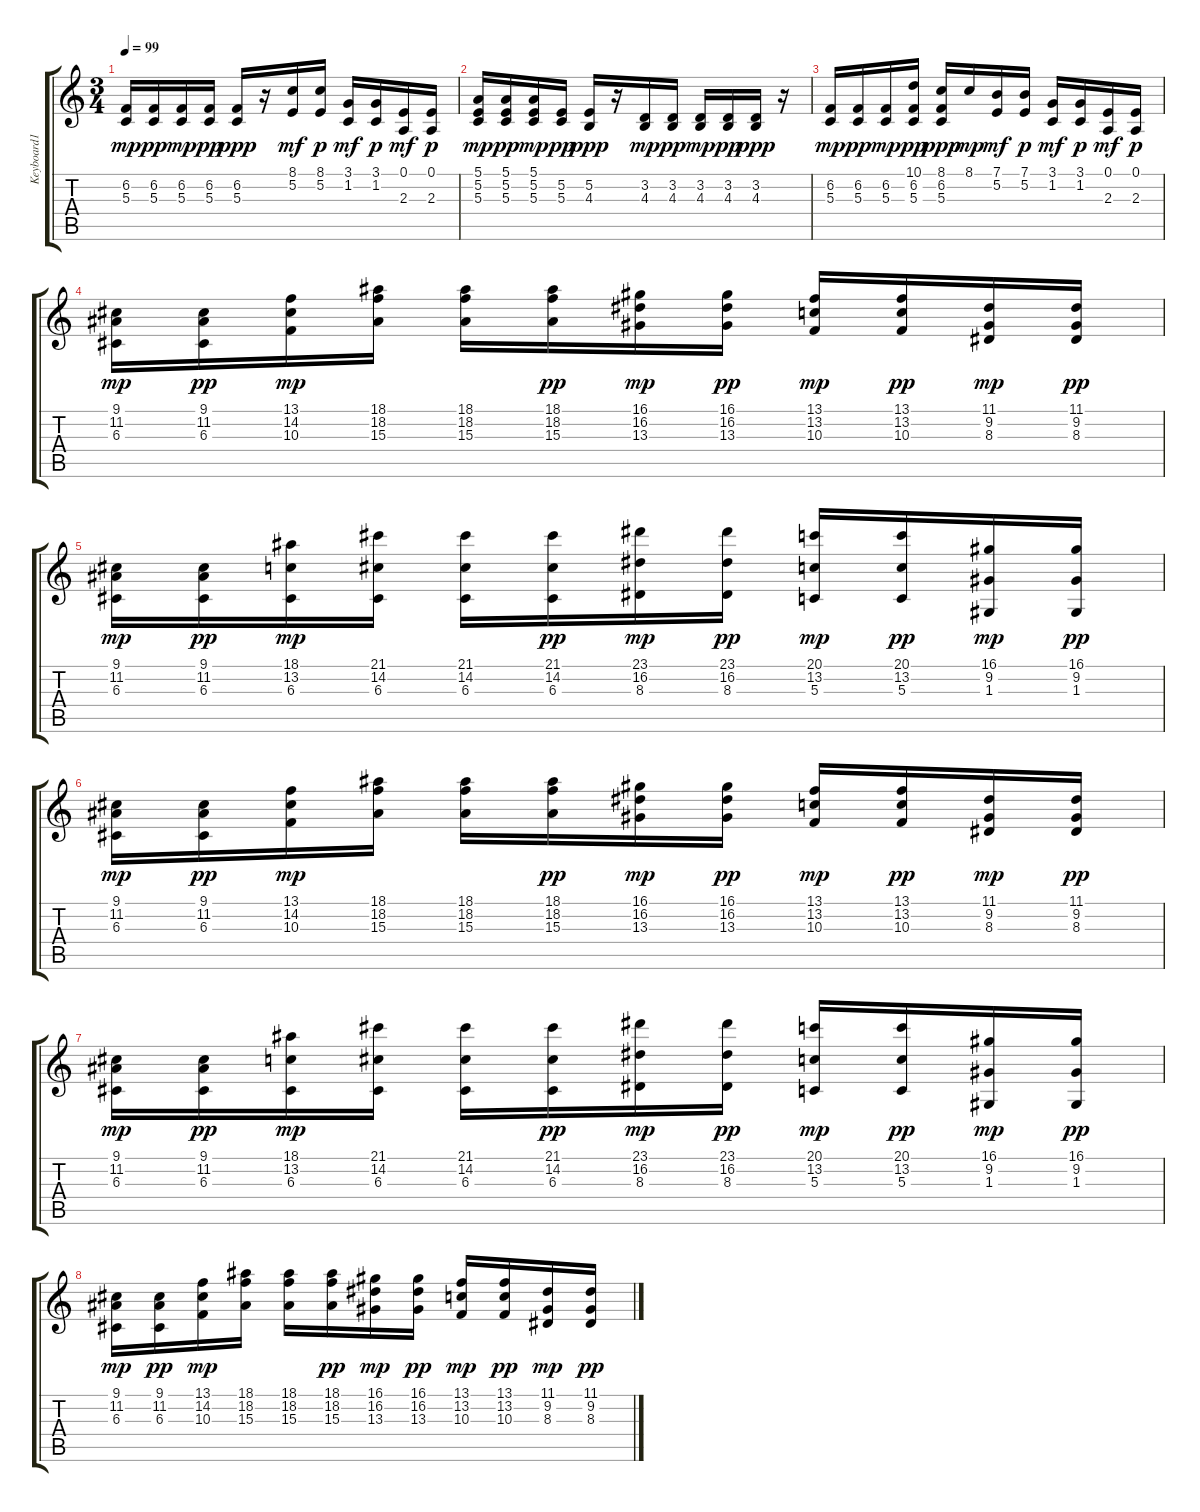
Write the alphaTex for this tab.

\track ("Keyboard1" "Keyboard1") {instrument brasssection}
\staff {score tabs}
\tuning (E4 B3 G3 D3 A2 E2) {hide}
\ts (3 4)
\tempo 99
\clef g2
\ks c
(6.2 5.3).16{dy mp} (6.2 5.3).16{dy pp} (6.2 5.3).16{dy mp} (6.2 5.3).16{dy pp} (6.2 5.3).16{dy ppp} r.16 (8.1 5.2).16{dy mf} (8.1 5.2).16{dy p} (3.1 1.2).16{dy mf} (3.1 1.2).16{dy p} (0.1 2.3).16{dy mf} (0.1 2.3).16{dy p} |
(5.1 5.2 5.3).16{dy mp} (5.1 5.2 5.3).16{dy pp} (5.1 5.2 5.3).16{dy mp} (5.2 5.3).16{dy pp} (5.2 4.3).16{dy ppp} r.16 (3.2 4.3).16{dy mp} (3.2 4.3).16{dy pp} (3.2 4.3).16{dy mp} (3.2 4.3).16{dy pp} (3.2 4.3).16{dy ppp} r.16 |
(6.2 5.3).16{dy mp} (6.2 5.3).16{dy pp} (6.2 5.3).16{dy mp} (10.1 6.2 5.3).16{dy pp} (8.1 6.2 5.3).16{dy ppp} 8.1.16{dy mp} (7.1 5.2).16{dy mf} (7.1 5.2).16{dy p} (3.1 1.2).16{dy mf} (3.1 1.2).16{dy p} (0.1 2.3).16{dy mf} (0.1 2.3).16{dy p} |
(9.1 11.2 6.3).16{dy mp} (9.1 11.2 6.3).16{dy pp} (13.1 14.2 10.3).16{dy mp} (18.1 18.2 15.3).16 (18.1 18.2 15.3).16 (18.1 18.2 15.3).16{dy pp} (16.1 16.2 13.3).16{dy mp} (16.1 16.2 13.3).16{dy pp} (13.1 13.2 10.3).16{dy mp} (13.1 13.2 10.3).16{dy pp} (11.1 9.2 8.3).16{dy mp} (11.1 9.2 8.3).16{dy pp} |
(9.1 11.2 6.3).16{dy mp} (9.1 11.2 6.3).16{dy pp} (18.1 13.2 6.3).16{dy mp} (21.1 14.2 6.3).16 (21.1 14.2 6.3).16 (21.1 14.2 6.3).16{dy pp} (23.1 16.2 8.3).16{dy mp} (23.1 16.2 8.3).16{dy pp} (20.1 13.2 5.3).16{dy mp} (20.1 13.2 5.3).16{dy pp} (16.1 9.2 1.3).16{dy mp} (16.1 9.2 1.3).16{dy pp} |
(9.1 11.2 6.3).16{dy mp} (9.1 11.2 6.3).16{dy pp} (13.1 14.2 10.3).16{dy mp} (18.1 18.2 15.3).16 (18.1 18.2 15.3).16 (18.1 18.2 15.3).16{dy pp} (16.1 16.2 13.3).16{dy mp} (16.1 16.2 13.3).16{dy pp} (13.1 13.2 10.3).16{dy mp} (13.1 13.2 10.3).16{dy pp} (11.1 9.2 8.3).16{dy mp} (11.1 9.2 8.3).16{dy pp} |
(9.1 11.2 6.3).16{dy mp} (9.1 11.2 6.3).16{dy pp} (18.1 13.2 6.3).16{dy mp} (21.1 14.2 6.3).16 (21.1 14.2 6.3).16 (21.1 14.2 6.3).16{dy pp} (23.1 16.2 8.3).16{dy mp} (23.1 16.2 8.3).16{dy pp} (20.1 13.2 5.3).16{dy mp} (20.1 13.2 5.3).16{dy pp} (16.1 9.2 1.3).16{dy mp} (16.1 9.2 1.3).16{dy pp} |
(9.1 11.2 6.3).16{dy mp} (9.1 11.2 6.3).16{dy pp} (13.1 14.2 10.3).16{dy mp} (18.1 18.2 15.3).16 (18.1 18.2 15.3).16 (18.1 18.2 15.3).16{dy pp} (16.1 16.2 13.3).16{dy mp} (16.1 16.2 13.3).16{dy pp} (13.1 13.2 10.3).16{dy mp} (13.1 13.2 10.3).16{dy pp} (11.1 9.2 8.3).16{dy mp} (11.1 9.2 8.3).16{dy pp}
